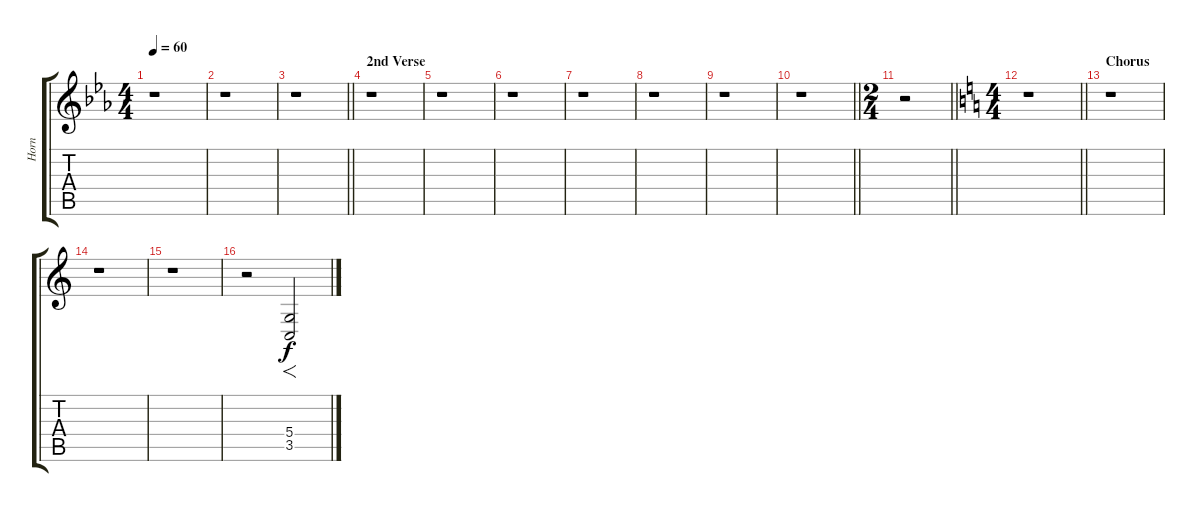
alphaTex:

\track ("Horn" "Horn") {instrument brasssection}
\staff {score tabs}
\tuning (E4 B3 G3 D3 A2 E2) {hide}
\ts (4 4)
\tempo 60
\clef g2
\ks cminor
r.1{dy f} |
r.1 |
\barLineRight lightlight
r.1 |
\section ("" "2nd Verse")
r.1 |
r.1 |
r.1 |
r.1 |
r.1 |
r.1 |
\barLineRight lightlight
r.1 |
\ts (2 4)
\barLineRight lightlight
r.2 |
\ts (4 4)
\barLineRight lightlight
\ks c
r.1 |
\section ("" "Chorus")
r.1 |
r.1 |
r.1 |
r.2 (5.4 3.5).2{f}
